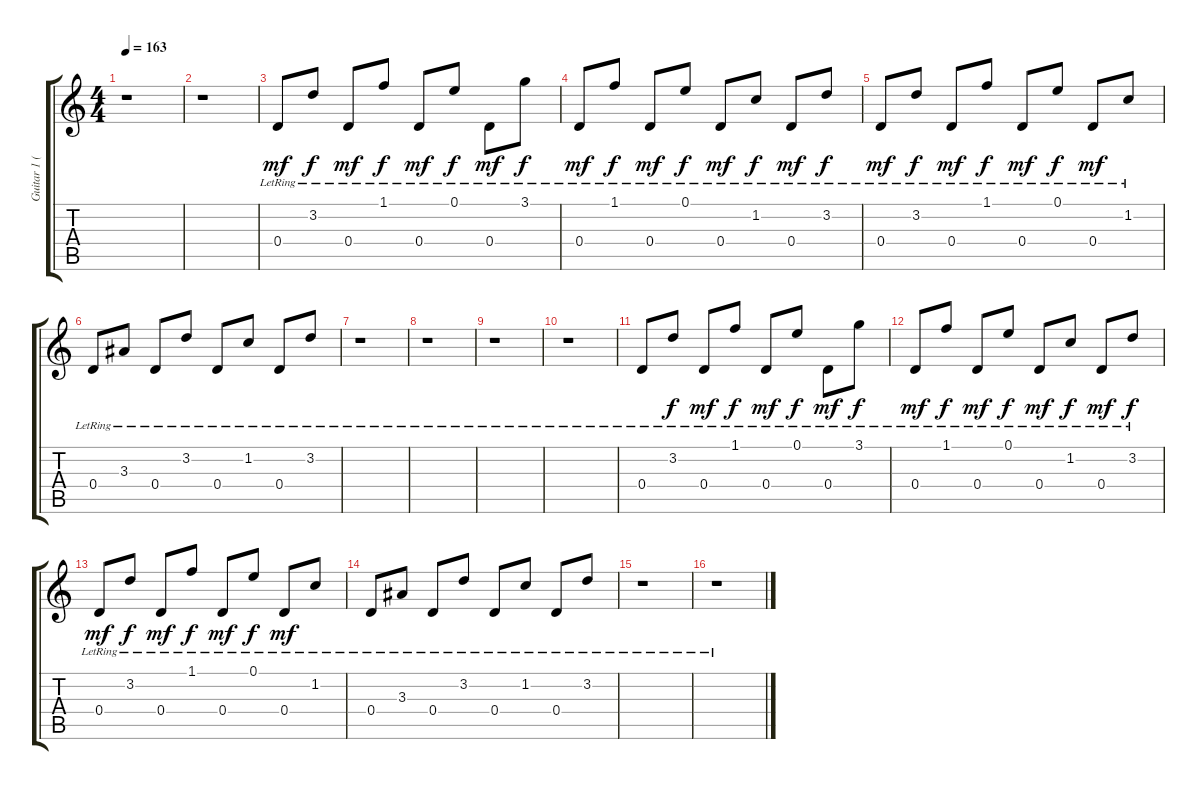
\track ("Guitar 1 (Clean)" "Guitar 1 (") {instrument electricguitarclean}
\staff {score tabs}
\tuning (E4 B3 G3 D3 A2 E2) {hide}
\ts (4 4)
\tempo 163
\clef g2
\ks c
r.1{dy mf} |
r.1 |
0.4{lr}.8 3.2{lr}.8{dy f} 0.4{lr}.8{dy mf} 1.1{lr}.8{dy f} 0.4{lr}.8{dy mf} 0.1{lr}.8{dy f} 0.4{lr}.8{dy mf} 3.1{lr}.8{dy f} |
0.4{lr}.8{dy mf} 1.1{lr}.8{dy f} 0.4{lr}.8{dy mf} 0.1{lr}.8{dy f} 0.4{lr}.8{dy mf} 1.2{lr}.8{dy f} 0.4{lr}.8{dy mf} 3.2{lr}.8{dy f} |
0.4{lr}.8{dy mf} 3.2{lr}.8{dy f} 0.4{lr}.8{dy mf} 1.1{lr}.8{dy f} 0.4{lr}.8{dy mf} 0.1{lr}.8{dy f} 0.4{lr}.8{dy mf} 1.2{lr}.8 |
0.4{lr}.8 3.3{lr}.8 0.4{lr}.8 3.2{lr}.8 0.4{lr}.8 1.2{lr}.8 0.4{lr}.8 3.2{lr}.8 |
r.1 |
r.1 |
r.1 |
r.1 |
0.4{lr}.8 3.2{lr}.8{dy f} 0.4{lr}.8{dy mf} 1.1{lr}.8{dy f} 0.4{lr}.8{dy mf} 0.1{lr}.8{dy f} 0.4{lr}.8{dy mf} 3.1{lr}.8{dy f} |
0.4{lr}.8{dy mf} 1.1{lr}.8{dy f} 0.4{lr}.8{dy mf} 0.1{lr}.8{dy f} 0.4{lr}.8{dy mf} 1.2{lr}.8{dy f} 0.4{lr}.8{dy mf} 3.2{lr}.8{dy f} |
0.4{lr}.8{dy mf} 3.2{lr}.8{dy f} 0.4{lr}.8{dy mf} 1.1{lr}.8{dy f} 0.4{lr}.8{dy mf} 0.1{lr}.8{dy f} 0.4{lr}.8{dy mf} 1.2{lr}.8 |
0.4{lr}.8 3.3{lr}.8 0.4{lr}.8 3.2{lr}.8 0.4{lr}.8 1.2{lr}.8 0.4{lr}.8 3.2{lr}.8 |
r.1 |
r.1
